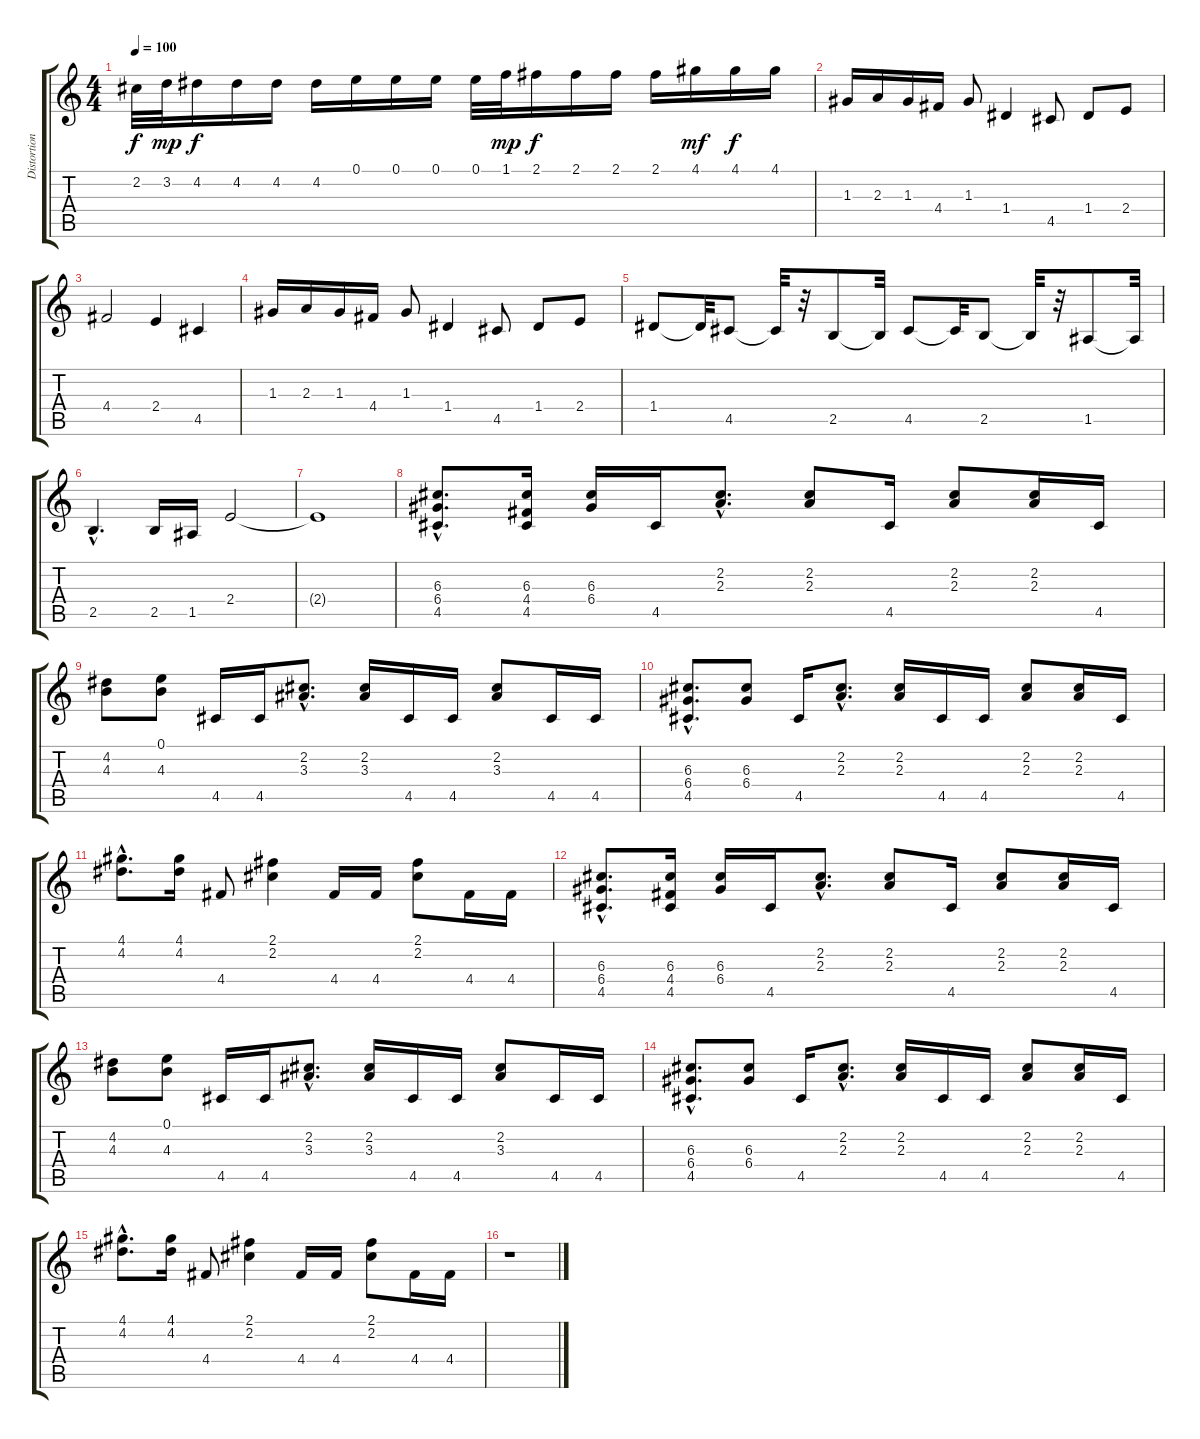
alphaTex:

\track ("Distortion" "Distortion") {instrument distortionguitar}
\staff {score tabs}
\tuning (E4 B3 G3 D3 A2 E2) {hide}
\ts (4 4)
\tempo 100
\clef g2
\ks c
2.2.32{dy f} 3.2.32{dy mp} 4.2.16{dy f} 4.2.16 4.2.16 4.2.16 0.1.16 0.1.16 0.1.16 0.1.32 1.1.32{dy mp} 2.1.16{dy f} 2.1.16 2.1.16 2.1.16 4.1.16{dy mf} 4.1.16{dy f} 4.1.16 |
1.3.16 2.3.16 1.3.16 4.4.16 1.3.8 1.4.4 4.5.8 1.4.8 2.4.8 |
4.4.2 2.4.4 4.5.4 |
1.3.16 2.3.16 1.3.16 4.4.16 1.3.8 1.4.4 4.5.8 1.4.8 2.4.8 |
1.4.8 1.4{t}.32 4.5.8 4.5{t}.32 r.32 2.5.8 2.5{t}.32 4.5.8 4.5{t}.32 2.5.8 2.5{t}.32 r.32 1.5.8 1.5{t}.32 |
2.5{hac}.4{d} 2.5.16 1.5.16 2.4.2 |
2.4{t}.1 |
(6.3{hac} 6.4{hac} 4.5{hac}).8{d} (6.3 4.4 4.5).16 (6.3 6.4).16 4.5.16 (2.2{hac} 2.3{hac}).8{d} (2.2 2.3).8 4.5.16 (2.2 2.3).8 (2.2 2.3).16 4.5.16 |
(4.2 4.3).8 (0.1 4.3).8 4.5.16 4.5.16 (2.2{hac} 3.3{hac}).8{d} (2.2 3.3).16 4.5.16 4.5.16 (2.2 3.3).8 4.5.16 4.5.16 |
(6.3{hac} 6.4{hac} 4.5{hac}).8{d} (6.3 6.4).8 4.5.16 (2.2{hac} 2.3{hac}).8{d} (2.2 2.3).16 4.5.16 4.5.16 (2.2 2.3).8 (2.2 2.3).16 4.5.16 |
(4.1{hac} 4.2{hac}).8{d} (4.1 4.2).16 4.4.8 (2.1 2.2).4 4.4.16 4.4.16 (2.1 2.2).8 4.4.16 4.4.16 |
(6.3{hac} 6.4{hac} 4.5{hac}).8{d} (6.3 4.4 4.5).16 (6.3 6.4).16 4.5.16 (2.2{hac} 2.3{hac}).8{d} (2.2 2.3).8 4.5.16 (2.2 2.3).8 (2.2 2.3).16 4.5.16 |
(4.2 4.3).8 (0.1 4.3).8 4.5.16 4.5.16 (2.2{hac} 3.3{hac}).8{d} (2.2 3.3).16 4.5.16 4.5.16 (2.2 3.3).8 4.5.16 4.5.16 |
(6.3{hac} 6.4{hac} 4.5{hac}).8{d} (6.3 6.4).8 4.5.16 (2.2{hac} 2.3{hac}).8{d} (2.2 2.3).16 4.5.16 4.5.16 (2.2 2.3).8 (2.2 2.3).16 4.5.16 |
(4.1{hac} 4.2{hac}).8{d} (4.1 4.2).16 4.4.8 (2.1 2.2).4 4.4.16 4.4.16 (2.1 2.2).8 4.4.16 4.4.16 |
r.1
